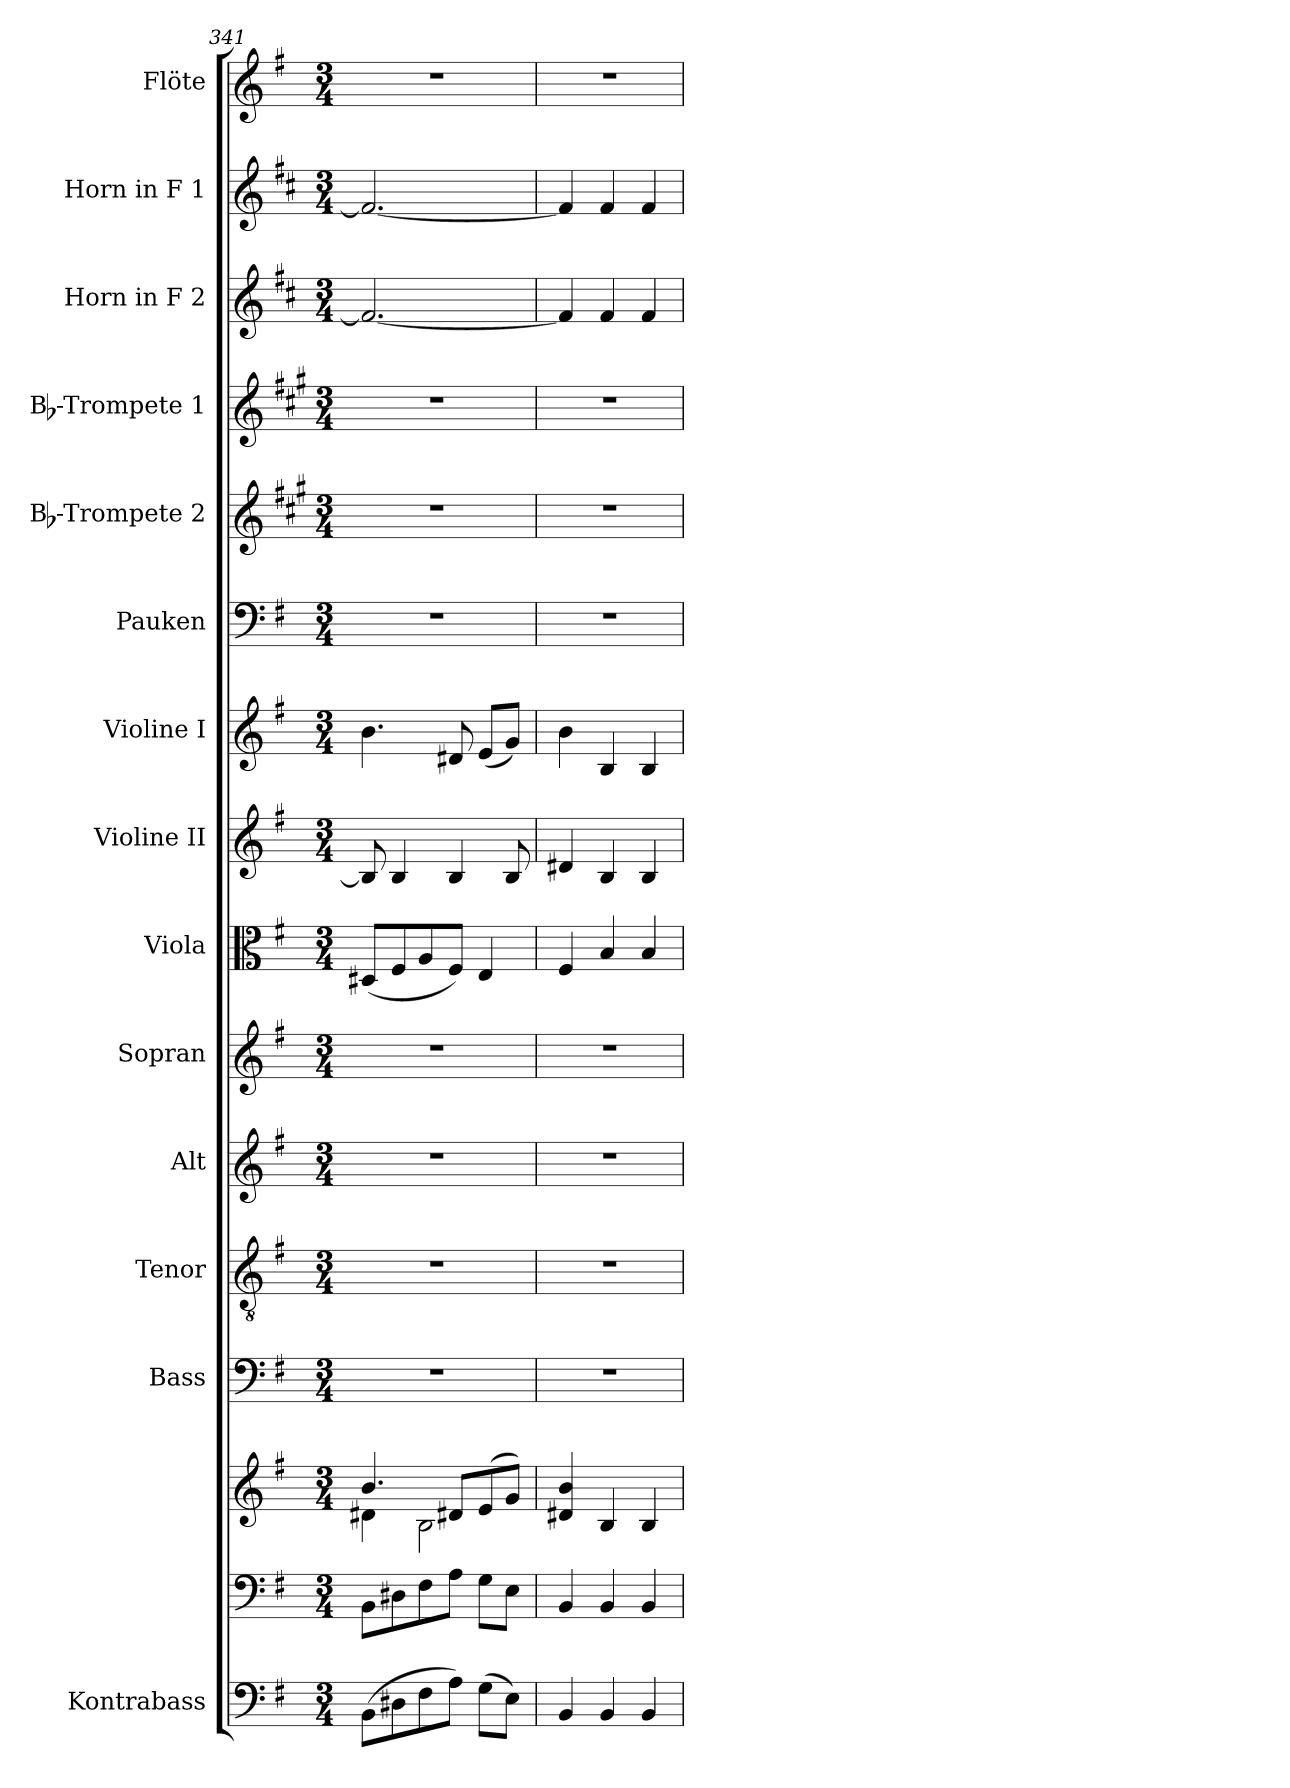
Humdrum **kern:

**kern	**kern	**kern	**kern	**kern	**kern	**kern	**kern	**kern	**kern	**kern	**kern	**kern	**kern	**kern	**kern
*part15	*part14	*part14	*part13	*part12	*part11	*part10	*part9	*part8	*part7	*part6	*part5	*part4	*part3	*part2	*part1
*staff16	*staff15	*staff14	*staff13	*staff12	*staff11	*staff10	*staff9	*staff8	*staff7	*staff6	*staff5	*staff4	*staff3	*staff2	*staff1
*I"Kontrabass	*	*	*I"Bass	*I"Tenor	*I"Alt	*I"Sopran	*I"Viola	*I"Violine II	*I"Violine I	*I"Pauken	*I"Bb-Trompete 2	*I"Bb-Trompete 1	*I"Horn in F 2	*I"Horn in F 1	*I"Flöte
*I'Kb.	*	*	*I'B.	*I'T.	*I'A.	*I'S.	*I'Vla.	*I'Vl. II	*I'Vl. I	*I'Pk.	*I'Bb Trp. 2	*I'Bb Trp. 1	*	*	*I'Fl.
!!LO:PB:g=z
*clefF4	*clefF4	*clefG2	*clefF4	*clefGv2	*clefG2	*clefG2	*clefC3	*clefG2	*clefG2	*clefF4	*clefG2	*clefG2	*clefG2	*clefG2	*clefG2
*ITrd7c12	*	*	*	*	*	*	*	*	*	*	*ITrd1c2	*ITrd1c2	*ITrd4c7	*ITrd4c7	*
*k[f#]	*k[f#]	*k[f#]	*k[f#]	*k[f#]	*k[f#]	*k[f#]	*k[f#]	*k[f#]	*k[f#]	*k[f#]	*k[f#]	*k[f#]	*k[f#]	*k[f#]	*k[f#]
*G:	*G:	*G:	*G:	*G:	*G:	*G:	*G:	*G:	*G:	*G:	*G:	*G:	*G:	*G:	*G:
*M3/4	*M3/4	*M3/4	*M3/4	*M3/4	*M3/4	*M3/4	*M3/4	*M3/4	*M3/4	*M3/4	*M3/4	*M3/4	*M3/4	*M3/4	*M3/4
=341	=341	=341	=341	=341	=341	=341	=341	=341	=341	=341	=341	=341	=341	=341	=341
*	*	*^	*	*	*	*	*	*	*	*	*	*	*	*	*
(>8BBB\L	8BB\L	4.b/	4d#X\	2.r	2.r	2.r	2.r	(<8D#X/L	8B/]	4.b\	2.r	2.r	2.r	2.B/_	2.B/_	2.r
8DD#X\	8D#X\	.	.	.	.	.	.	8F#/	4B/	.	.	.	.	.	.	.
8FF#\	8F#\	.	2B\	.	.	.	.	8A/	.	.	.	.	.	.	.	.
8AA\J)	8A\J	8d#X/L	.	.	.	.	.	8F#/J)	4B/	8d#X/	.	.	.	.	.	.
(>8GG\L	8G\L	(>8e/	.	.	.	.	.	4E/	.	(<8e/L	.	.	.	.	.	.
8EE\J)	8E\J	8g/J)	.	.	.	.	.	.	8B/	8g/J)	.	.	.	.	.	.
*	*	*v	*v	*	*	*	*	*	*	*	*	*	*	*	*	*
=342	=342	=342	=342	=342	=342	=342	=342	=342	=342	=342	=342	=342	=342	=342	=342
4BBB/	4BB/	4d#X/ 4b/	2.r	2.r	2.r	2.r	4F#/	4d#X/	4b\	2.r	2.r	2.r	4B/]	4B/]	2.r
4BBB/	4BB/	4B/	.	.	.	.	4B/	4B/	4B/	.	.	.	4B/	4B/	.
4BBB/	4BB/	4B/	.	.	.	.	4B/	4B/	4B/	.	.	.	4B/	4B/	.
=	=	=	=	=	=	=	=	=	=	=	=	=	=	=	=
*-	*-	*-	*-	*-	*-	*-	*-	*-	*-	*-	*-	*-	*-	*-	*-
